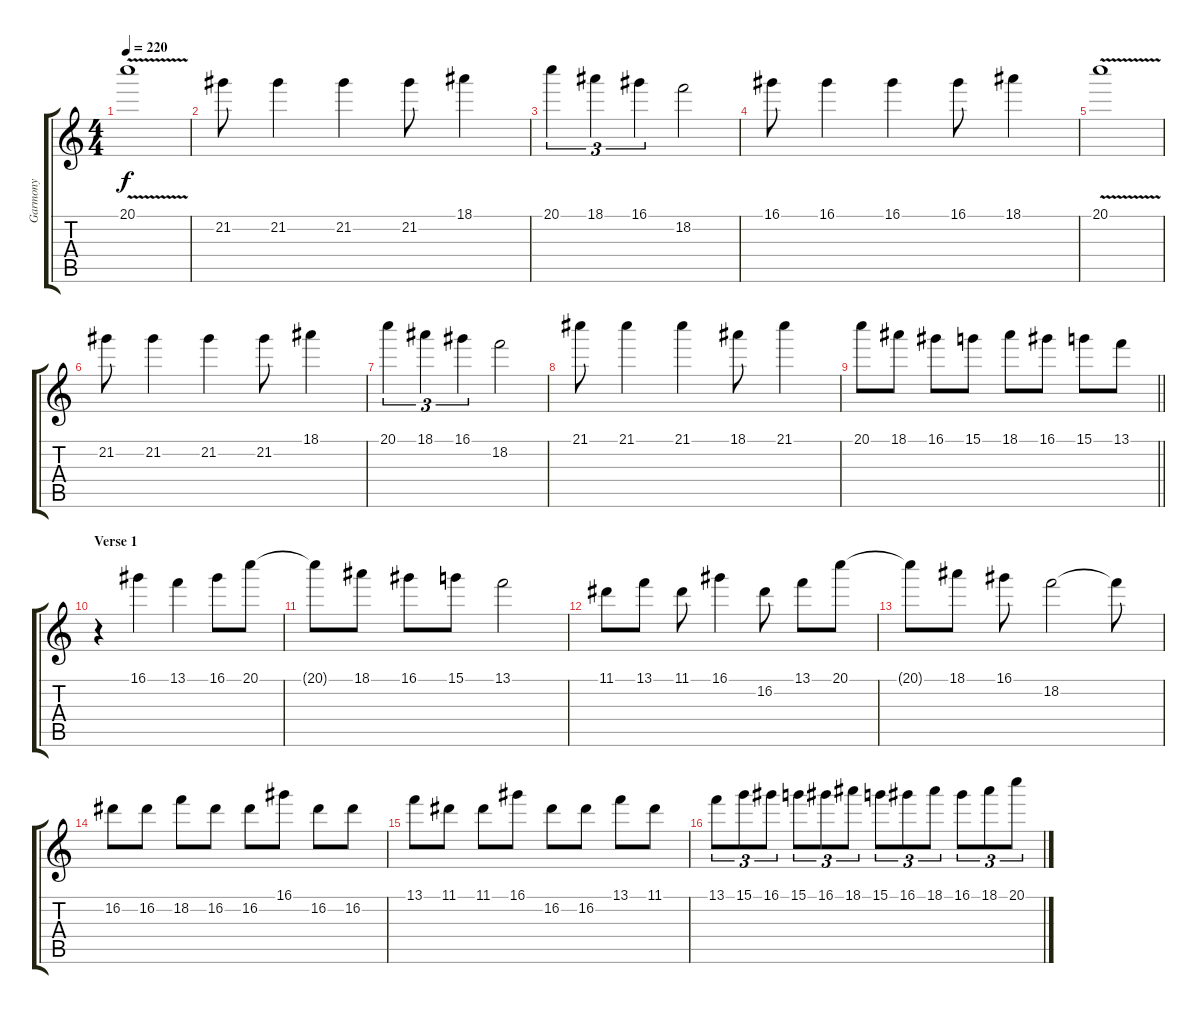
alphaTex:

\track ("Garmony" "Garmony") {instrument distortionguitar}
\staff {score tabs}
\tuning (E4 B3 G3 D3 A2 E2) {hide}
\ts (4 4)
\tempo 220
\clef g2
\ks c
20.1{v}.1{dy f} |
21.2.8 21.2.4 21.2.4 21.2.8 18.1.4 |
20.1.4{tu (3 2)} 18.1.4{tu (3 2)} 16.1.4{tu (3 2)} 18.2.2 |
16.1.8 16.1.4 16.1.4 16.1.8 18.1.4 |
20.1{v}.1 |
21.2.8 21.2.4 21.2.4 21.2.8 18.1.4 |
20.1.4{tu (3 2)} 18.1.4{tu (3 2)} 16.1.4{tu (3 2)} 18.2.2 |
21.1.8 21.1.4 21.1.4 18.1.8 21.1.4 |
\barLineRight lightlight
20.1.8 18.1.8 16.1.8 15.1.8 18.1.8 16.1.8 15.1.8 13.1.8 |
\section ("" "Verse 1")
r.4 16.1.4 13.1.4 16.1.8 20.1.8 |
20.1{t}.8 18.1.8 16.1.8 15.1.8 13.1.2 |
11.1.8 13.1.8 11.1.8 16.1.4 16.2.8 13.1.8 20.1.8 |
20.1{t}.8 18.1.8 16.1.8 18.2.2 18.2{t}.8 |
16.2.8 16.2.8 18.2.8 16.2.8 16.2.8 16.1.8 16.2.8 16.2.8 |
13.1.8 11.1.8 11.1.8 16.1.8 16.2.8 16.2.8 13.1.8 11.1.8 |
13.1.8{tu (3 2)} 15.1.8{tu (3 2)} 16.1.8{tu (3 2)} 15.1.8{tu (3 2)} 16.1.8{tu (3 2)} 18.1.8{tu (3 2)} 15.1.8{tu (3 2)} 16.1.8{tu (3 2)} 18.1.8{tu (3 2)} 16.1.8{tu (3 2)} 18.1.8{tu (3 2)} 20.1.8{tu (3 2)}
